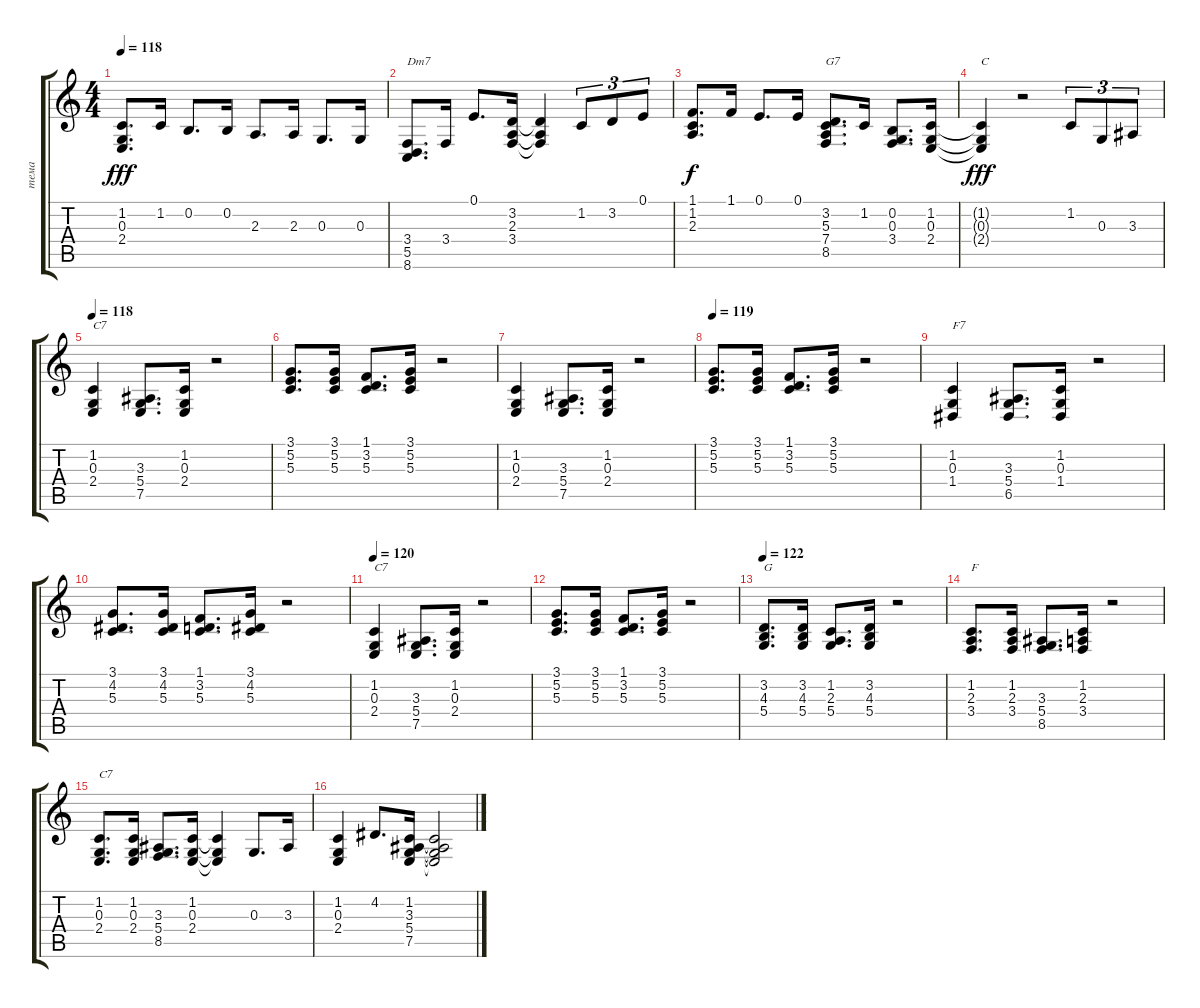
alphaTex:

\track ("тема" "тема") {instrument acousticgrandpiano}
\staff {score tabs}
\tuning (E4 B3 G3 D3 A2 E2) {hide}
\ts (4 4)
\tempo 118
\clef g2
\ks c
(1.2 0.3 2.4).8{d dy fff} 1.2.16 0.2.8{d} 0.2.16 2.3.8{d} 2.3.16 0.3.8{d} 0.3.16 |
(3.4 5.5 8.6).8{d txt "Dm7"} 3.4.16 0.1.8{d} (3.2 2.3 3.4).16 (3.2{t} 2.3{t} 3.4{t}).4 1.2.8{tu (3 2)} 3.2.8{tu (3 2)} 0.1.8{tu (3 2)} |
(1.1 1.2 2.3).8{d dy f} 1.1.16 0.1.8{d} 0.1.16 (3.2 5.3 7.4 8.5).8{d txt "G7"} 1.2.16 (0.2 0.3 3.4).8{d} (1.2 0.3 2.4).16 |
(1.2{t} 0.3{t} 2.4{t}).4{txt "C" dy fff} r.2 1.2.8{tu (3 2)} 0.3.8{tu (3 2)} 3.3.8{tu (3 2)} |
\tempo 118
(1.2 0.3 2.4).4{txt "C7"} (3.3 5.4 7.5).8{d} (1.2 0.3 2.4).16 r.2 |
(3.1 5.2 5.3).8{d} (3.1 5.2 5.3).16 (1.1 3.2 5.3).8{d} (3.1 5.2 5.3).16 r.2 |
(1.2 0.3 2.4).4 (3.3 5.4 7.5).8{d} (1.2 0.3 2.4).16 r.2 |
\tempo 119
(3.1 5.2 5.3).8{d} (3.1 5.2 5.3).16 (1.1 3.2 5.3).8{d} (3.1 5.2 5.3).16 r.2 |
(1.2 0.3 1.4).4{txt "F7"} (3.3 5.4 6.5).8{d} (1.2 0.3 1.4).16 r.2 |
(3.1 4.2 5.3).8{d} (3.1 4.2 5.3).16 (1.1 3.2 5.3).8{d} (3.1 4.2 5.3).16 r.2 |
\tempo 120
(1.2 0.3 2.4).4{txt "C7"} (3.3 5.4 7.5).8{d} (1.2 0.3 2.4).16 r.2 |
(3.1 5.2 5.3).8{d} (3.1 5.2 5.3).16 (1.1 3.2 5.3).8{d} (3.1 5.2 5.3).16 r.2 |
\tempo 122
(3.2 4.3 5.4).8{d txt "G"} (3.2 4.3 5.4).16 (1.2 2.3 5.4).8{d} (3.2 4.3 5.4).16 r.2 |
(1.2 2.3 3.4).8{d txt "F"} (1.2 2.3 3.4).16 (3.3 5.4 8.5).8{d} (1.2 2.3 3.4).16 r.2 |
(1.2 0.3 2.4).8{d txt "C7"} (1.2 0.3 2.4).16 (3.3 5.4 8.5).8{d} (1.2 0.3 2.4).16 (1.2{t} 0.3{t} 2.4{t}).4 0.3.8{d} 3.3.16 |
(1.2 0.3 2.4).4 4.2.8{d} (1.2 3.3 5.4 7.5).16 (1.2{t} 3.3{t} 5.4{t} 7.5{t}).2
